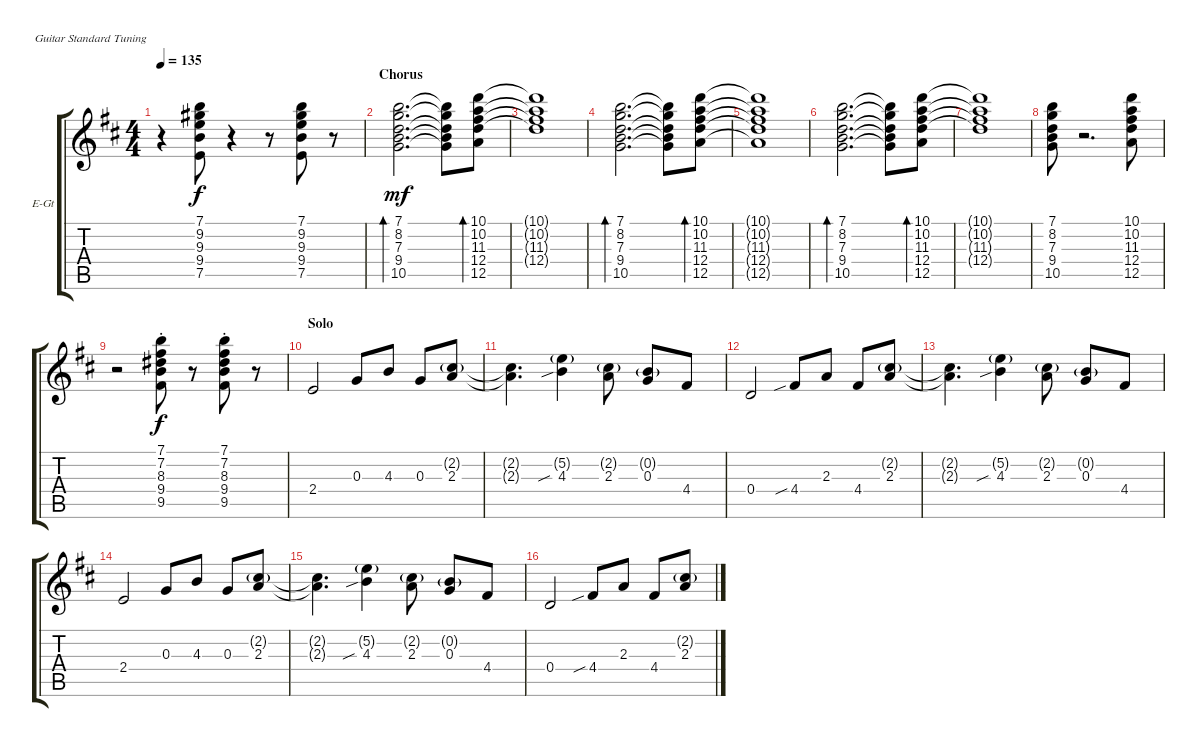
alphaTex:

\defaultSystemsLayout 4
\bracketExtendMode groupsimilarinstruments
\firstSystemTrackNameOrientation horizontal
\otherSystemsTrackNameOrientation horizontal
\track ("Guitar 1" "E-Gt") {instrument electricguitarclean}
\staff {score tabs}
\tuning (E4 B3 G3 D3 A2 E2)
\ts (4 4)
\tempo 135
\clef g2
\ks bminor
r.4{dy f} (9.3 9.2 7.1 9.4 7.5).8 r.4 r.8 (9.3 9.2 7.1 9.4 7.5).8 r.8 |
\section ("" "Chorus")
(10.5 9.4 7.3 8.2 7.1).2{d bd 237 dy mf} (10.5{t} 9.4{t} 7.3{t} 8.2{t} 7.1{t}).8 (10.1 10.2 11.3 12.4 12.5).8{bd 47} |
(10.1{t} 10.2{t} 11.3{t} 12.4{t}).1 |
(10.5 9.4 7.3 8.2 7.1).2{d bd 73} (10.5{t} 9.4{t} 7.3{t} 8.2{t} 7.1{t}).8 (10.1 10.2 11.3 12.4 12.5).8{bd 94} |
(10.1{t} 10.2{t} 11.3{t} 12.4{t} 12.5{t}).1 |
(10.5 9.4 7.3 8.2 7.1).2{d bd 237} (10.5{t} 9.4{t} 7.3{t} 8.2{t} 7.1{t}).8 (10.1 10.2 11.3 12.4 12.5).8{bd 47} |
(10.1{t} 10.2{t} 11.3{t} 12.4{t}).1 |
(10.5 9.4 7.3 8.2 7.1).8 r.2{d} (10.1 10.2 11.3 12.4 12.5).8 |
r.2 (7.1 7.2 8.3 9.4{st} 9.5).8{dy f} r.8 (9.4 8.3 7.2 7.1{st} 9.5).8 r.8 |
\section ("" "Solo")
2.4.2 0.3.8 4.3.8 0.3.8 (2.3 2.2{g}).8 |
(2.3{t} 2.2{t}).4{d} (4.3{sib} 5.2{g}).4 (2.3 2.2{g}).8 (0.3 0.2{g}).8 4.4.8 |
0.4.2 4.4{sib}.8 2.3.8 4.4.8 (2.3 2.2{g}).8 |
(2.3{t} 2.2{t}).4{d} (4.3{sib} 5.2{g}).4 (2.3 2.2{g}).8 (0.3 0.2{g}).8 4.4.8 |
2.4.2 0.3.8 4.3.8 0.3.8 (2.3 2.2{g}).8 |
(2.3{t} 2.2{t}).4{d} (4.3{sib} 5.2{g}).4 (2.3 2.2{g}).8 (0.3 0.2{g}).8 4.4.8 |
0.4.2 4.4{sib}.8 2.3.8 4.4.8 (2.3 2.2{g}).8
